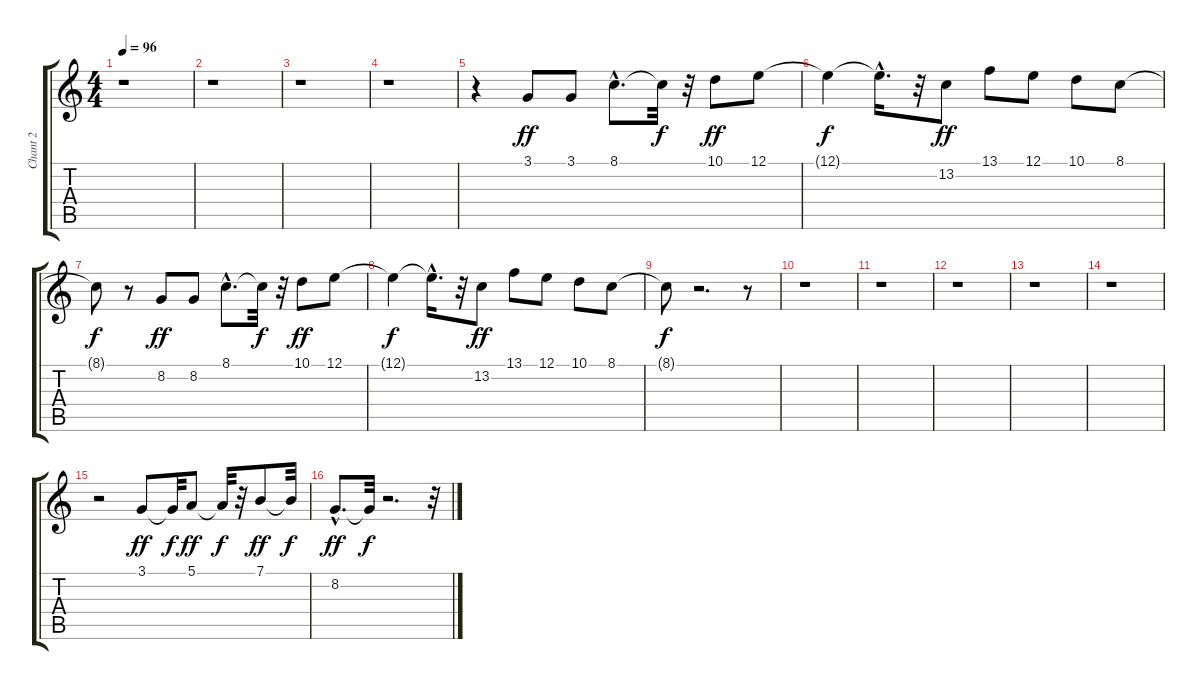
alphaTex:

\track ("Chant 2" "Chant 2") {instrument synthvoice}
\staff {score tabs}
\tuning (E4 B3 G3 D3 A2 E2) {hide}
\ts (4 4)
\tempo 96
\clef g2
\ks c
r.1{dy f} |
r.1 |
r.1 |
r.1 |
r.4 3.1.8{dy ff} 3.1.8 8.1{hac}.8{d} 8.1{t}.32{dy f} r.32 10.1.8{dy ff} 12.1.8 |
12.1{t}.4{dy f} 12.1{hac t}.16{d} r.32 13.2.8{dy ff} 13.1.8 12.1.8 10.1.8 8.1.8 |
8.1{t}.8{dy f} r.8 8.2.8{dy ff} 8.2.8 8.1{hac}.8{d} 8.1{t}.32{dy f} r.32 10.1.8{dy ff} 12.1.8 |
12.1{t}.4{dy f} 12.1{hac t}.16{d} r.32 13.2.8{dy ff} 13.1.8 12.1.8 10.1.8 8.1.8 |
8.1{t}.8{dy f} r.2{d} r.8 |
r.1 |
r.1 |
r.1 |
r.1 |
r.1 |
r.2 3.1.8{dy ff} 3.1{t}.32{dy f} 5.1.8{dy ff} 5.1{t}.32{dy f} r.32 7.1.8{dy ff} 7.1{t}.32{dy f} |
8.2{hac}.8{d dy ff} 8.2{t}.32{dy f} r.2{d} r.32
